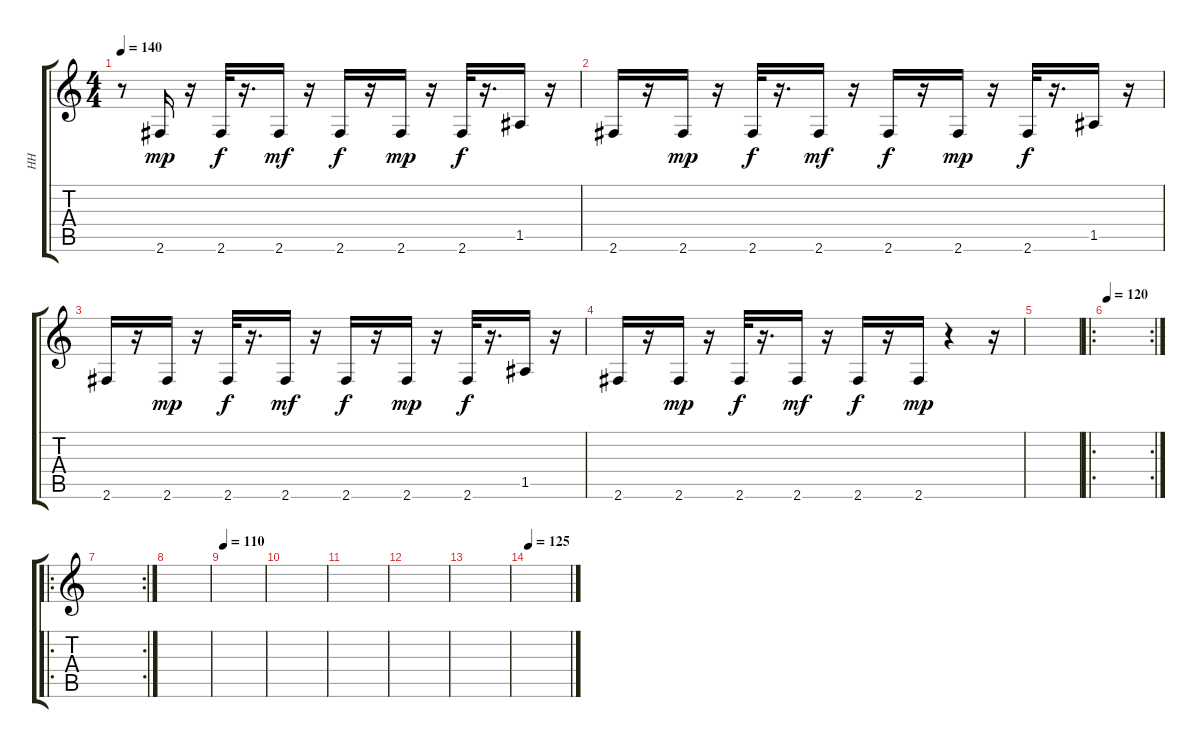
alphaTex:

\track ("HH" "HH") {instrument acousticguitarsteel}
\staff {score tabs}
\tuning (E4 B3 G3 D3 A2 E2) {hide}
\ts (4 4)
\tempo 140
\clef g2
\ks c
r.8{dy f} 2.6.16{dy mp} r.16 2.6.32{dy f} r.16{d} 2.6.16{dy mf} r.16 2.6.16{dy f} r.16 2.6.16{dy mp} r.16 2.6.32{dy f} r.16{d} 1.5.16 r.16 |
2.6.16 r.16 2.6.16{dy mp} r.16 2.6.32{dy f} r.16{d} 2.6.16{dy mf} r.16 2.6.16{dy f} r.16 2.6.16{dy mp} r.16 2.6.32{dy f} r.16{d} 1.5.16 r.16 |
2.6.16 r.16 2.6.16{dy mp} r.16 2.6.32{dy f} r.16{d} 2.6.16{dy mf} r.16 2.6.16{dy f} r.16 2.6.16{dy mp} r.16 2.6.32{dy f} r.16{d} 1.5.16 r.16 |
2.6.16 r.16 2.6.16{dy mp} r.16 2.6.32{dy f} r.16{d} 2.6.16{dy mf} r.16 2.6.16{dy f} r.16 2.6.16{dy mp} r.4 r.16 |
|
\ro
\rc 2
\tempo 120
|
\ro
\rc 2
|
|
\tempo 110
|
|
|
|
|
\tempo 125
